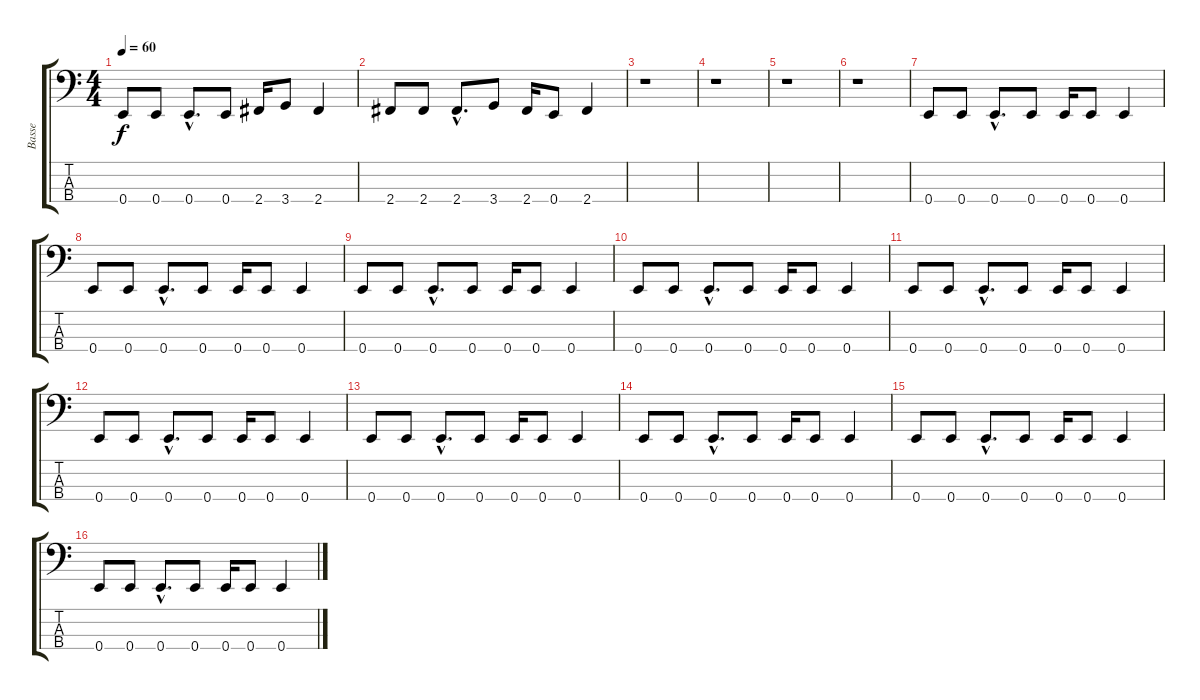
\track ("Basse" "Basse") {instrument electricbasspick}
\staff {score tabs}
\tuning (G2 D2 A1 E1) {hide}
\ts (4 4)
\tempo 60
\clef f4
\ks c
0.4.8{dy f} 0.4.8 0.4{hac}.8{d} 0.4.8 2.4.16 3.4.8 2.4.4 |
2.4.8 2.4.8 2.4{hac}.8{d} 3.4.8 2.4.16 0.4.8 2.4.4 |
r.1 |
r.1 |
r.1 |
r.1 |
0.4.8 0.4.8 0.4{hac}.8{d} 0.4.8 0.4.16 0.4.8 0.4.4 |
0.4.8 0.4.8 0.4{hac}.8{d} 0.4.8 0.4.16 0.4.8 0.4.4 |
0.4.8 0.4.8 0.4{hac}.8{d} 0.4.8 0.4.16 0.4.8 0.4.4 |
0.4.8 0.4.8 0.4{hac}.8{d} 0.4.8 0.4.16 0.4.8 0.4.4 |
0.4.8 0.4.8 0.4{hac}.8{d} 0.4.8 0.4.16 0.4.8 0.4.4 |
0.4.8 0.4.8 0.4{hac}.8{d} 0.4.8 0.4.16 0.4.8 0.4.4 |
0.4.8 0.4.8 0.4{hac}.8{d} 0.4.8 0.4.16 0.4.8 0.4.4 |
0.4.8 0.4.8 0.4{hac}.8{d} 0.4.8 0.4.16 0.4.8 0.4.4 |
0.4.8 0.4.8 0.4{hac}.8{d} 0.4.8 0.4.16 0.4.8 0.4.4 |
0.4.8 0.4.8 0.4{hac}.8{d} 0.4.8 0.4.16 0.4.8 0.4.4
